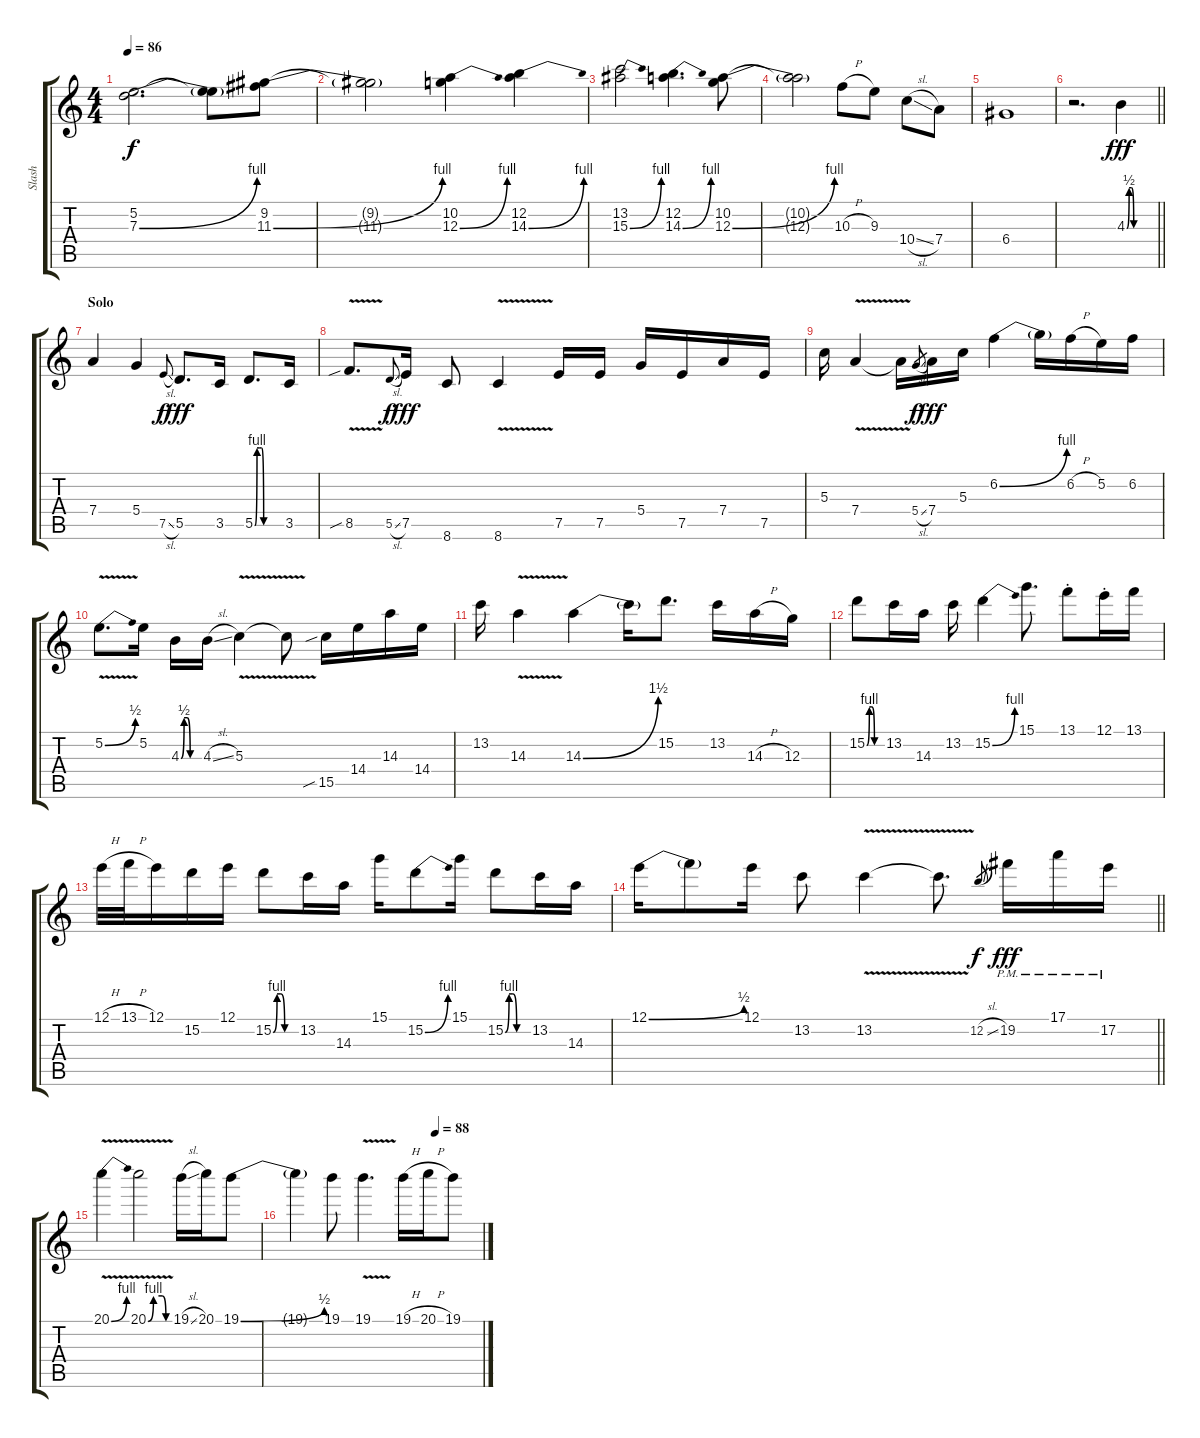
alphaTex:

\track ("Slash" "Slash") {instrument overdrivenguitar}
\staff {score tabs}
\tuning (E4 B3 G3 D3 A2 E2) {hide}
\ts (4 4)
\tempo 86
\clef g2
\ks c
(5.2 7.3{be (bend 0 0 60 4)}).2{d dy f} (5.2{t} 7.3{t}).8 (9.2 11.3{be (bend 0 0 60 4)}).8 |
(9.2{t} 11.3{t}).2 (10.2 12.3{be (bend 0 0 60 4)}).4 (12.2 14.3{be (bend 0 0 60 4)}).4 |
(13.2 15.3{be (bend 0 0 60 4)}).2 (12.2 14.3{be (bend 0 0 60 4)}).4{d} (10.2 12.3{be (bend 0 0 60 4)}).8 |
(10.2{t} 12.3{t}).2 10.3{h}.8 9.3.8 10.4{sl}.8 7.4.8 |
6.4.1 |
\barLineRight lightlight
r.2{d} 4.3{be (custom 0 0 5 2 10 2 15 0 30 0 60 0)}.4{dy fff volume 16 balance 12 instrument overdrivenguitar} |
\section ("" "Solo")
7.4.4 5.4.4 7.5{sl}.8{gr onbeat dy f} 5.5.8{d dy fff} 3.5.16 5.5{be (custom 0 0 5 4 10 4 15 4 20 0 30 0 60 0)}.8{d} 3.5.16 |
8.5{v sib}.8{d} 5.5{sl}.8{gr onbeat dy f} 7.5.16{dy fff} 8.6.8 8.6{v}.4 7.5.16 7.5.16 5.4.16 7.5.16 7.4.16 7.5.16 |
5.3.16 7.4{v}.4 7.4{t}.16 5.4{sl}.8{gr dy f} 7.4.16{dy fff} 5.3.16 6.2{be (bend 0 0 60 4)}.4 6.2{t}.16 6.2{h}.16 5.2.16 6.2.16 |
5.2{be (bend 0 0 60 2) v}.8{d} 5.2.16 4.3{be (custom 0 0 10 2 20 2 30 0 60 0)}.16 4.3{sl}.16 5.3{v}.4 5.3{t}.8 15.5{sib}.16 14.4.16 14.3.16 14.4.16 |
13.2.16 14.3{v}.4 14.3{be (bend 0 0 60 6)}.4 14.3{t}.16 15.2.8{d} 13.2.16 14.3{h}.16 12.3.16 |
15.2{be (custom 0 0 10 4 20 4 30 0 60 0)}.8 13.2.16 14.3.16 13.2.16 15.2{be (bend 0 0 60 4)}.4 15.1.8{d} 13.1{st}.8 12.1{st}.16 13.1.16 |
12.1{h}.32 13.1{h}.32 12.1.16 15.2.16 12.1.16 15.2{be (custom 0 0 10 4 20 4 30 0 60 0)}.8 13.2.16 14.3.16 15.1.16 15.2{be (bend 0 0 60 4)}.8 15.1.16 15.2{be (custom 0 0 10 4 20 4 30 0 60 0)}.8 13.2.16 14.3.16 |
\barLineRight lightlight
12.1{be (bend 0 0 60 2)}.16 12.1{t}.8 12.1.16 13.2.8 13.2{v}.4 13.2{t}.8{d} 12.2{sl}.8{gr dy f} 19.2{pm}.16{dy fff} 17.1{pm}.16 17.2{pm}.16 |
20.1{be (bend 0 0 60 4) v}.4 20.1{be (custom 0 0 15 4 39 4 50 0 60 0) v}.2 19.1{sl}.16 20.1.16 19.1{be (bend 0 0 60 2)}.8 |
\tempo (88 0.75)
19.1{t}.4 19.1.8 19.1{v}.4{d} 19.1{h}.16 20.1{h}.16 19.1.8
